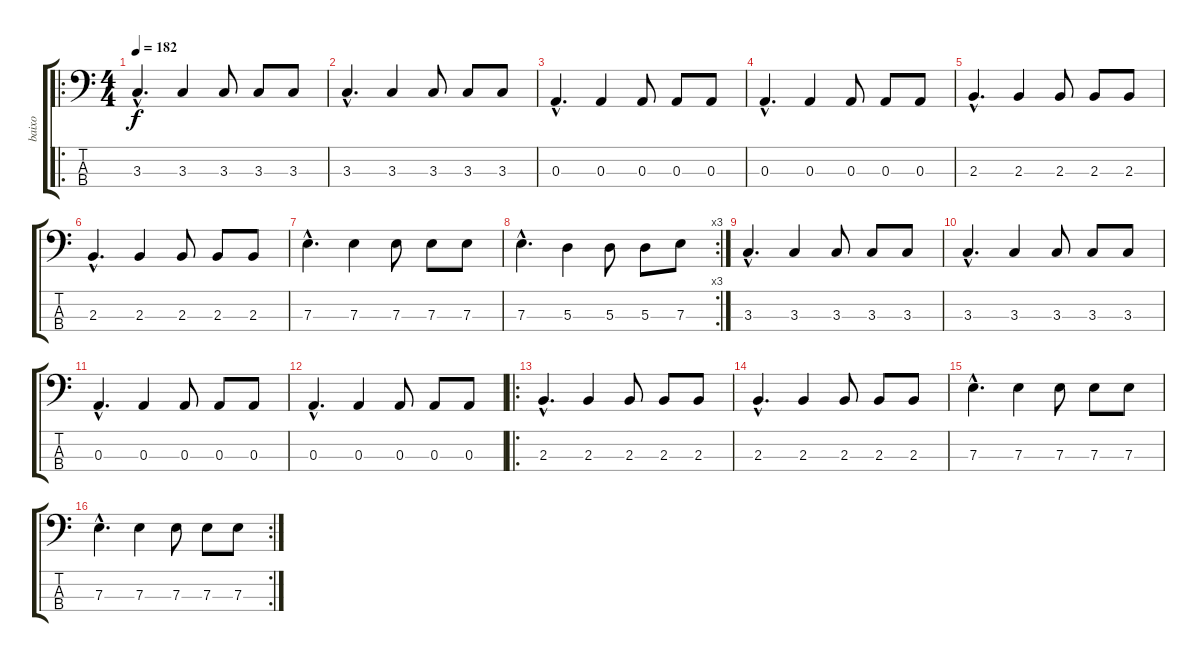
\track ("baixo" "baixo") {instrument electricbasspick}
\staff {score tabs}
\tuning (G2 D2 A1 E1) {hide}
\ro
\ts (4 4)
\tempo 182
\clef f4
\ks c
3.3{hac}.4{d dy f} 3.3.4 3.3.8 3.3.8 3.3.8 |
3.3{hac}.4{d} 3.3.4 3.3.8 3.3.8 3.3.8 |
0.3{hac}.4{d} 0.3.4 0.3.8 0.3.8 0.3.8 |
0.3{hac}.4{d} 0.3.4 0.3.8 0.3.8 0.3.8 |
2.3{hac}.4{d} 2.3.4 2.3.8 2.3.8 2.3.8 |
2.3{hac}.4{d} 2.3.4 2.3.8 2.3.8 2.3.8 |
7.3{hac}.4{d} 7.3.4 7.3.8 7.3.8 7.3.8 |
\rc 3
7.3{hac}.4{d} 5.3.4 5.3.8 5.3.8 7.3.8 |
3.3{hac}.4{d} 3.3.4 3.3.8 3.3.8 3.3.8 |
3.3{hac}.4{d} 3.3.4 3.3.8 3.3.8 3.3.8 |
0.3{hac}.4{d} 0.3.4 0.3.8 0.3.8 0.3.8 |
0.3{hac}.4{d} 0.3.4 0.3.8 0.3.8 0.3.8 |
\ro
2.3{hac}.4{d} 2.3.4 2.3.8 2.3.8 2.3.8 |
2.3{hac}.4{d} 2.3.4 2.3.8 2.3.8 2.3.8 |
7.3{hac}.4{d} 7.3.4 7.3.8 7.3.8 7.3.8 |
\rc 2
7.3{hac}.4{d} 7.3.4 7.3.8 7.3.8 7.3.8
